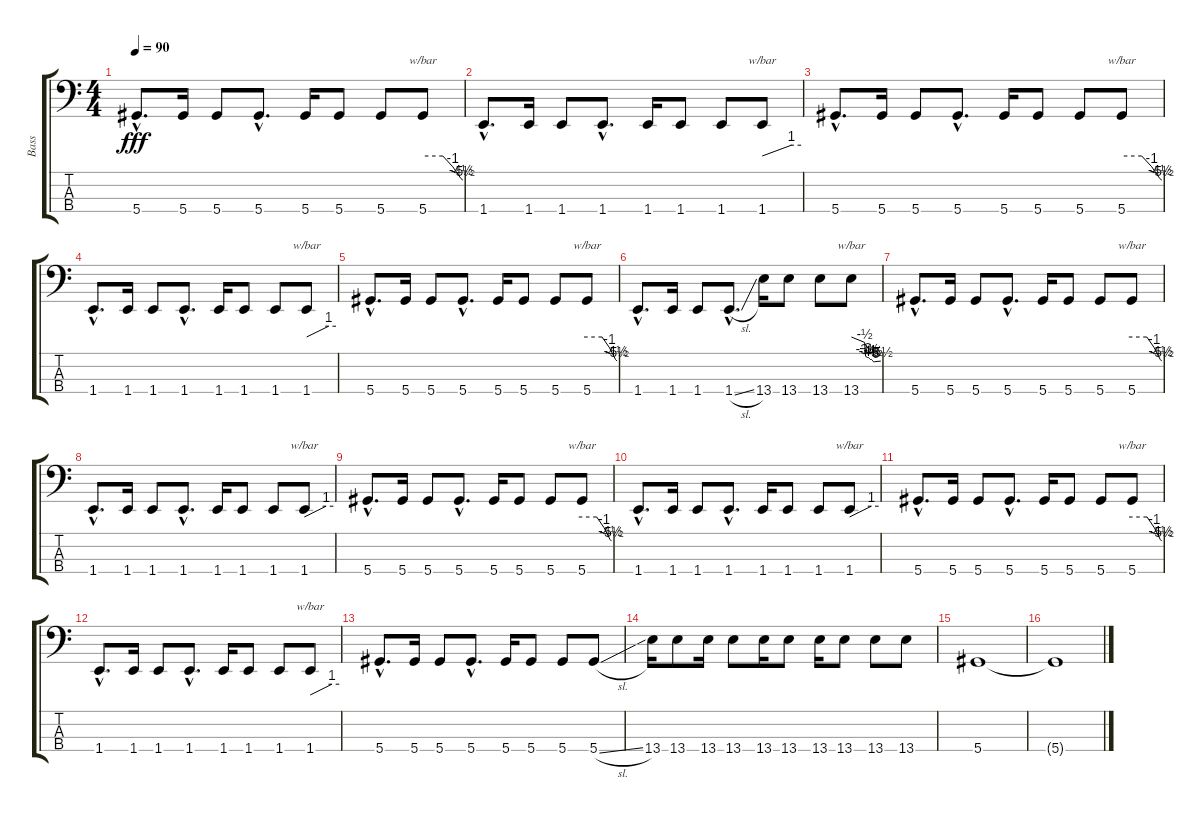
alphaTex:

\track ("Bass" "Bass") {instrument electricbassfinger}
\staff {score tabs}
\tuning (Gb2 Db2 Ab1 Eb1) {hide}
\ts (4 4)
\tempo 90
\clef f4
\ks c
5.4{hac}.8{d dy fff} 5.4.16 5.4.8 5.4{hac}.8{d} 5.4.16 5.4.8 5.4.8 5.4.8{tbe (custom default 0 0 30 0 45 -4 57 -18 60 -22)} |
1.4{hac}.8{d} 1.4.16 1.4.8 1.4{hac}.8{d} 1.4.16 1.4.8 1.4.8 1.4.8{tbe (custom default 0 0 45 4 60 4)} |
5.4{hac}.8{d} 5.4.16 5.4.8 5.4{hac}.8{d} 5.4.16 5.4.8 5.4.8 5.4.8{tbe (custom default 0 0 30 0 45 -4 57 -18 60 -22)} |
1.4{hac}.8{d} 1.4.16 1.4.8 1.4{hac}.8{d} 1.4.16 1.4.8 1.4.8 1.4.8{tbe (custom default 0 0 45 4 60 4)} |
5.4{hac}.8{d} 5.4.16 5.4.8 5.4{hac}.8{d} 5.4.16 5.4.8 5.4.8 5.4.8{tbe (custom default 0 0 30 0 45 -4 57 -18 60 -22)} |
1.4{hac}.8{d} 1.4.16 1.4.8 1.4{sl hac}.8{d} 13.4.16 13.4.8 13.4.8 13.4.8{tbe (custom default 0 0 27 -2 29 -12 33 -14 35 -14 37 -16 39 -18 41 -18 43 -20 45 -24 47 -24 60 -22)} |
5.4{hac}.8{d} 5.4.16 5.4.8 5.4{hac}.8{d} 5.4.16 5.4.8 5.4.8 5.4.8{tbe (custom default 0 0 30 0 45 -4 57 -18 60 -22)} |
1.4{hac}.8{d} 1.4.16 1.4.8 1.4{hac}.8{d} 1.4.16 1.4.8 1.4.8 1.4.8{tbe (custom default 0 0 45 4 60 4)} |
5.4{hac}.8{d} 5.4.16 5.4.8 5.4{hac}.8{d} 5.4.16 5.4.8 5.4.8 5.4.8{tbe (custom default 0 0 30 0 45 -4 57 -18 60 -22)} |
1.4{hac}.8{d} 1.4.16 1.4.8 1.4{hac}.8{d} 1.4.16 1.4.8 1.4.8 1.4.8{tbe (custom default 0 0 45 4 60 4)} |
5.4{hac}.8{d} 5.4.16 5.4.8 5.4{hac}.8{d} 5.4.16 5.4.8 5.4.8 5.4.8{tbe (custom default 0 0 30 0 45 -4 57 -18 60 -22)} |
1.4{hac}.8{d} 1.4.16 1.4.8 1.4{hac}.8{d} 1.4.16 1.4.8 1.4.8 1.4.8{tbe (custom default 0 0 45 4 60 4)} |
5.4{hac}.8{d} 5.4.16 5.4.8 5.4{hac}.8{d} 5.4.16 5.4.8 5.4.8 5.4{sl}.8 |
13.4.16 13.4.8 13.4.16 13.4.8 13.4.16 13.4.8 13.4.16 13.4.8 13.4.8 13.4.8 |
5.4.1 |
5.4{t}.1
